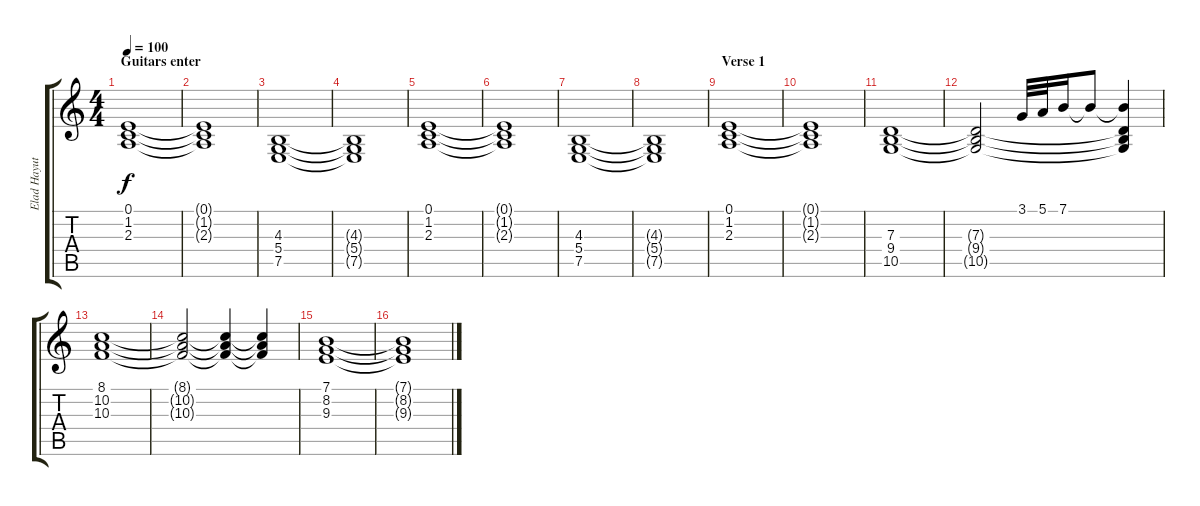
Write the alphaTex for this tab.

\track ("Elad Hayut" "Elad Hayut") {instrument stringensemble1}
\staff {score tabs}
\tuning (E4 B3 G3 D3 A2 E2) {hide}
\ts (4 4)
\section ("" "Guitars enter")
\tempo 100
\clef g2
\ks c
(0.1 1.2 2.3).1{dy f} |
(0.1{t} 1.2{t} 2.3{t}).1 |
(4.3 5.4 7.5).1 |
(4.3{t} 5.4{t} 7.5{t}).1 |
(0.1 1.2 2.3).1 |
(0.1{t} 1.2{t} 2.3{t}).1 |
(4.3 5.4 7.5).1 |
(4.3{t} 5.4{t} 7.5{t}).1 |
\section ("" "Verse 1")
(0.1 1.2 2.3).1{instrument choiraahs} |
(0.1{t} 1.2{t} 2.3{t}).1 |
(7.3 9.4 10.5).1{instrument choiraahs} |
(7.3{t} 9.4{t} 10.5{t}).2 3.1.32 5.1.32 7.1.16 7.1{t}.8 (7.1{t} 7.3{t} 9.4{t} 10.5{t}).4 |
(8.1 10.2 10.3).1 |
(8.1{t} 10.2{t} 10.3{t}).2 (8.1{t} 10.2{t} 10.3{t}).4 (8.1{t} 10.2{t} 10.3{t}).4 |
(7.1 8.2 9.3).1 |
(7.1{t} 8.2{t} 9.3{t}).1
